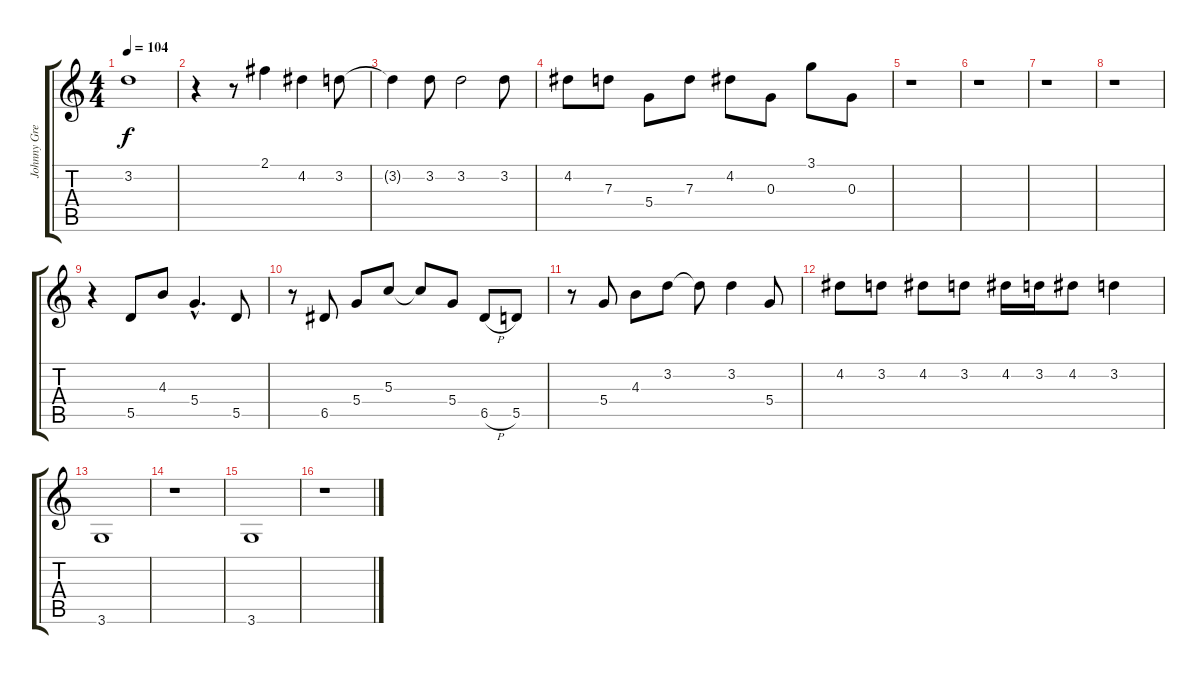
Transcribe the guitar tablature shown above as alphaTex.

\track ("Johnny Greenwood" "Johnny Gre") {instrument electricguitarclean}
\staff {score tabs}
\tuning (E4 B3 G3 D3 A2 E2) {hide}
\ts (4 4)
\tempo 104
\clef g2
\ks c
3.2{t}.1{dy f} |
r.4 r.8 2.1.4 4.2.4 3.2.8 |
3.2{t}.4 3.2.8 3.2.2 3.2.8 |
4.2.8 7.3.8 5.4.8 7.3.8 4.2.8 0.3.8 3.1.8 0.3.8 |
r.1 |
r.1 |
r.1 |
r.1 |
r.4 5.5.8 4.3.8 5.4{hac}.4{d} 5.5.8 |
r.8 6.5.8 5.4.8 5.3.8 5.3{t}.8 5.4.8 6.5{h}.8 5.5.8 |
r.8 5.4.8 4.3.8 3.2.8 3.2{t}.8 3.2.4 5.4.8 |
4.2.8 3.2.8 4.2.8 3.2.8 4.2.16 3.2.16 4.2.8 3.2.4 |
3.6.1 |
r.1 |
3.6.1 |
r.1
